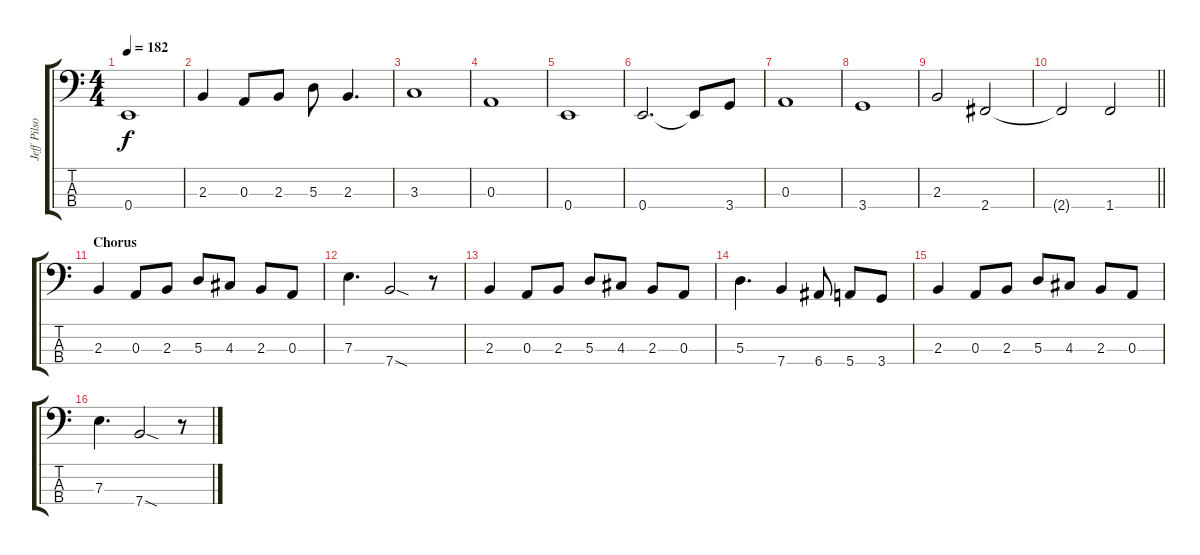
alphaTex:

\track ("Jeff Pilson" "Jeff Pilso") {instrument electricbassfinger}
\staff {score tabs}
\tuning (G2 D2 A1 E1) {hide}
\ts (4 4)
\tempo 182
\clef f4
\ks c
0.4.1{dy f} |
2.3.4 0.3.8 2.3.8 5.3.8 2.3.4{d} |
3.3.1 |
0.3.1 |
0.4.1 |
0.4.2{d} 0.4{t}.8 3.4.8 |
0.3.1 |
3.4.1 |
2.3.2 2.4.2 |
\barLineRight lightlight
2.4{t}.2 1.4.2 |
\section ("" "Chorus")
2.3.4 0.3.8 2.3.8 5.3.8 4.3.8 2.3.8 0.3.8 |
7.3.4{d} 7.4{sod}.2 r.8 |
2.3.4 0.3.8 2.3.8 5.3.8 4.3.8 2.3.8 0.3.8 |
5.3.4{d} 7.4.4 6.4.8 5.4.8 3.4.8 |
2.3.4 0.3.8 2.3.8 5.3.8 4.3.8 2.3.8 0.3.8 |
7.3.4{d} 7.4{sod}.2 r.8
